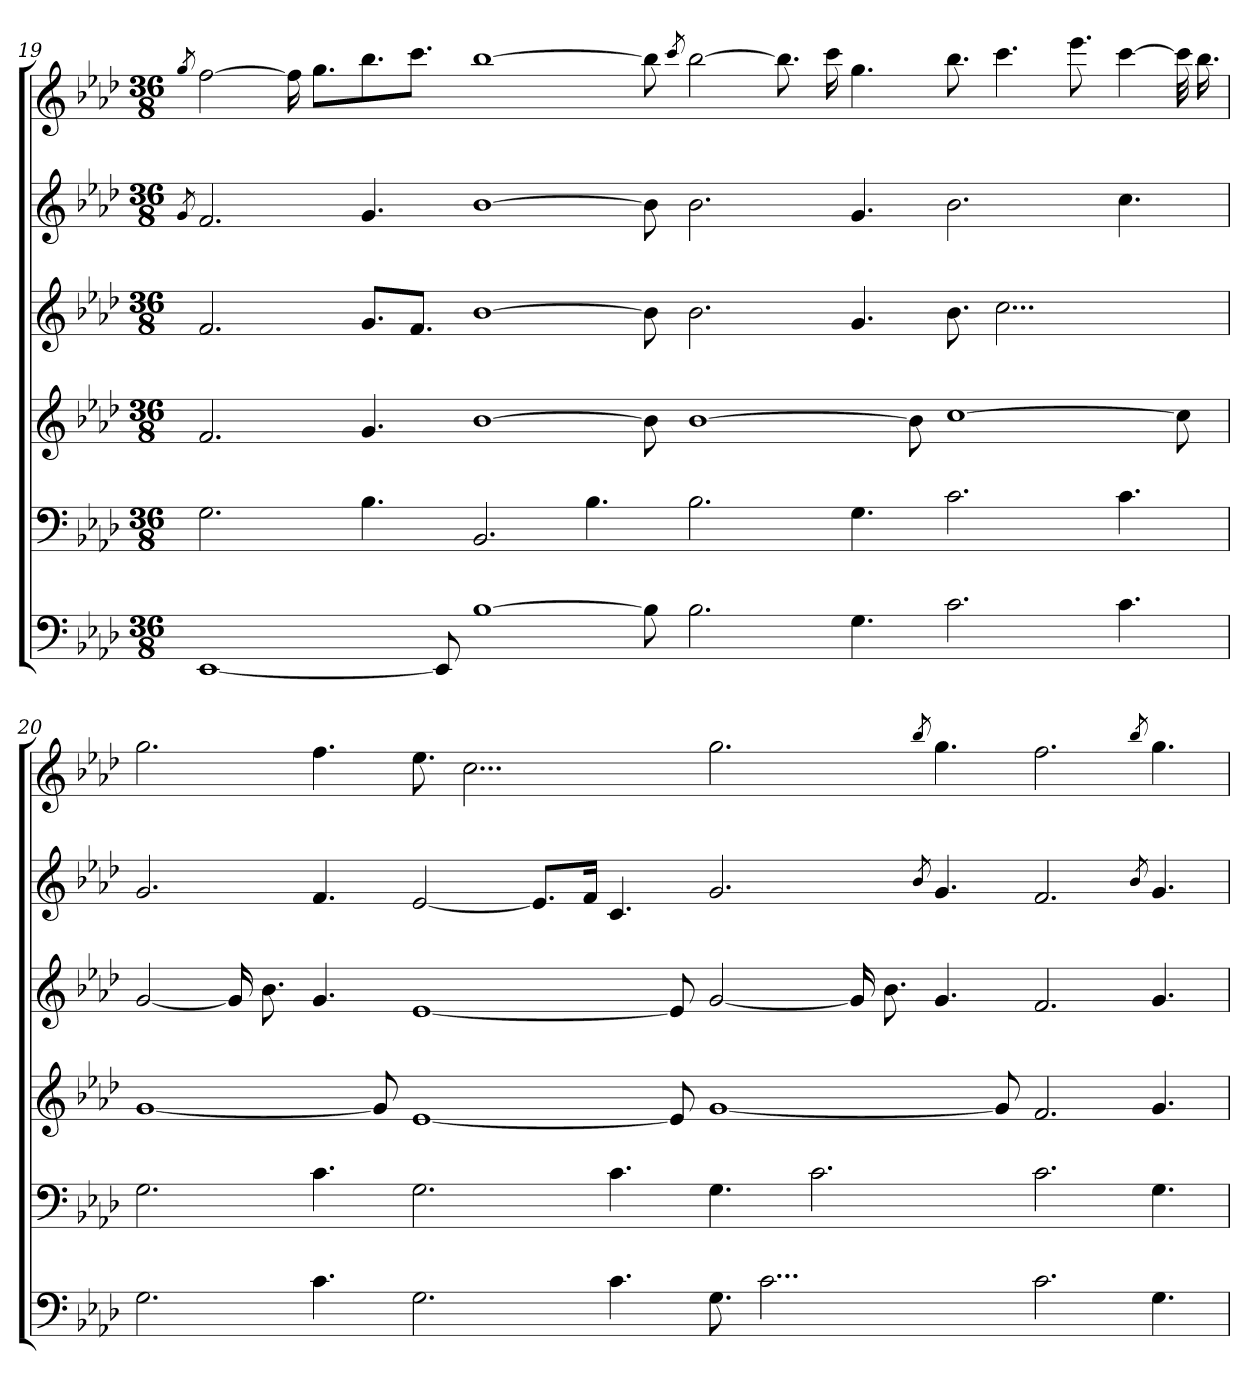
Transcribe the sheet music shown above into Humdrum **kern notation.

**kern	**kern	**kern	**kern	**kern	**kern
*part6	*part5	*part4	*part3	*part2	*part1
*staff6	*staff5	*staff4	*staff3	*staff2	*staff1
*clefF4	*clefF4	*clefG2	*clefG2	*clefG2	*clefG2
*k[b-e-a-d-]	*k[b-e-a-d-]	*k[b-e-a-d-]	*k[b-e-a-d-]	*k[b-e-a-d-]	*k[b-e-a-d-]
*M36/8	*M36/8	*M36/8	*M36/8	*M36/8	*M36/8
=19	=19	=19	=19	=19	=19
.	.	.	.	8qg	8qgg
[1EE-	2.G	2.f	2.f	2.f	[2ff
.	.	.	.	.	16ff]
.	.	.	.	.	8.gg\L
.	4.B-	4.g	8.g/L	4.g	8.bb-\
.	.	.	8.f/J	.	8.ccc\J
8EE-]	.	.	.	.	.
[1B-	2.BB-	[1b-	[1b-	[1b-	[1bb-
.	4.B-	.	.	.	.
8B-]	.	8b-]	8b-]	8b-]	8bb-]
.	.	.	.	.	8qccc
2.B-	2.B-	[1b-	2.b-	2.b-	[2bb-
.	.	.	.	.	8.bb-]
.	.	.	.	.	16ccc
4.G	4.G	.	4.g	4.g	4.gg
.	.	8b-]	.	.	.
2.c	2.c	[1cc	8.b-	2.b-	8.bb-
.	.	.	2...cc	.	4.ccc
.	.	.	.	.	8.eee-
4.c	4.c	.	.	4.cc	[4ccc
.	.	8cc]	.	.	32ccc]
.	.	.	.	.	16.bb-
=20	=20	=20	=20	=20	=20
2.G	2.G	[1g	[2g	2.g	2.gg
.	.	.	16g]	.	.
.	.	.	8.b-	.	.
4.c	4.c	.	4.g	4.f	4.ff
.	.	8g]	.	.	.
2.G	2.G	[1e-	[1e-	[2e-	8.ee-
.	.	.	.	.	2...cc
.	.	.	.	8.e-/L]	.
.	.	.	.	16f/Jk	.
4.c	4.c	.	.	4.c	.
.	.	8e-]	8e-]	.	.
8.G	4.G	[1g	[2g	2.g	2.gg
2...c	.	.	.	.	.
.	2.c	.	.	.	.
.	.	.	16g]	.	.
.	.	.	8.b-	.	.
.	.	.	.	8qb-	8qbb-
.	.	.	4.g	4.g	4.gg
.	.	8g]	.	.	.
2.c	2.c	2.f	2.f	2.f	2.ff
.	.	.	.	8qb-	8qbb-
4.G	4.G	4.g	4.g	4.g	4.gg
=	=	=	=	=	=
*-	*-	*-	*-	*-	*-
